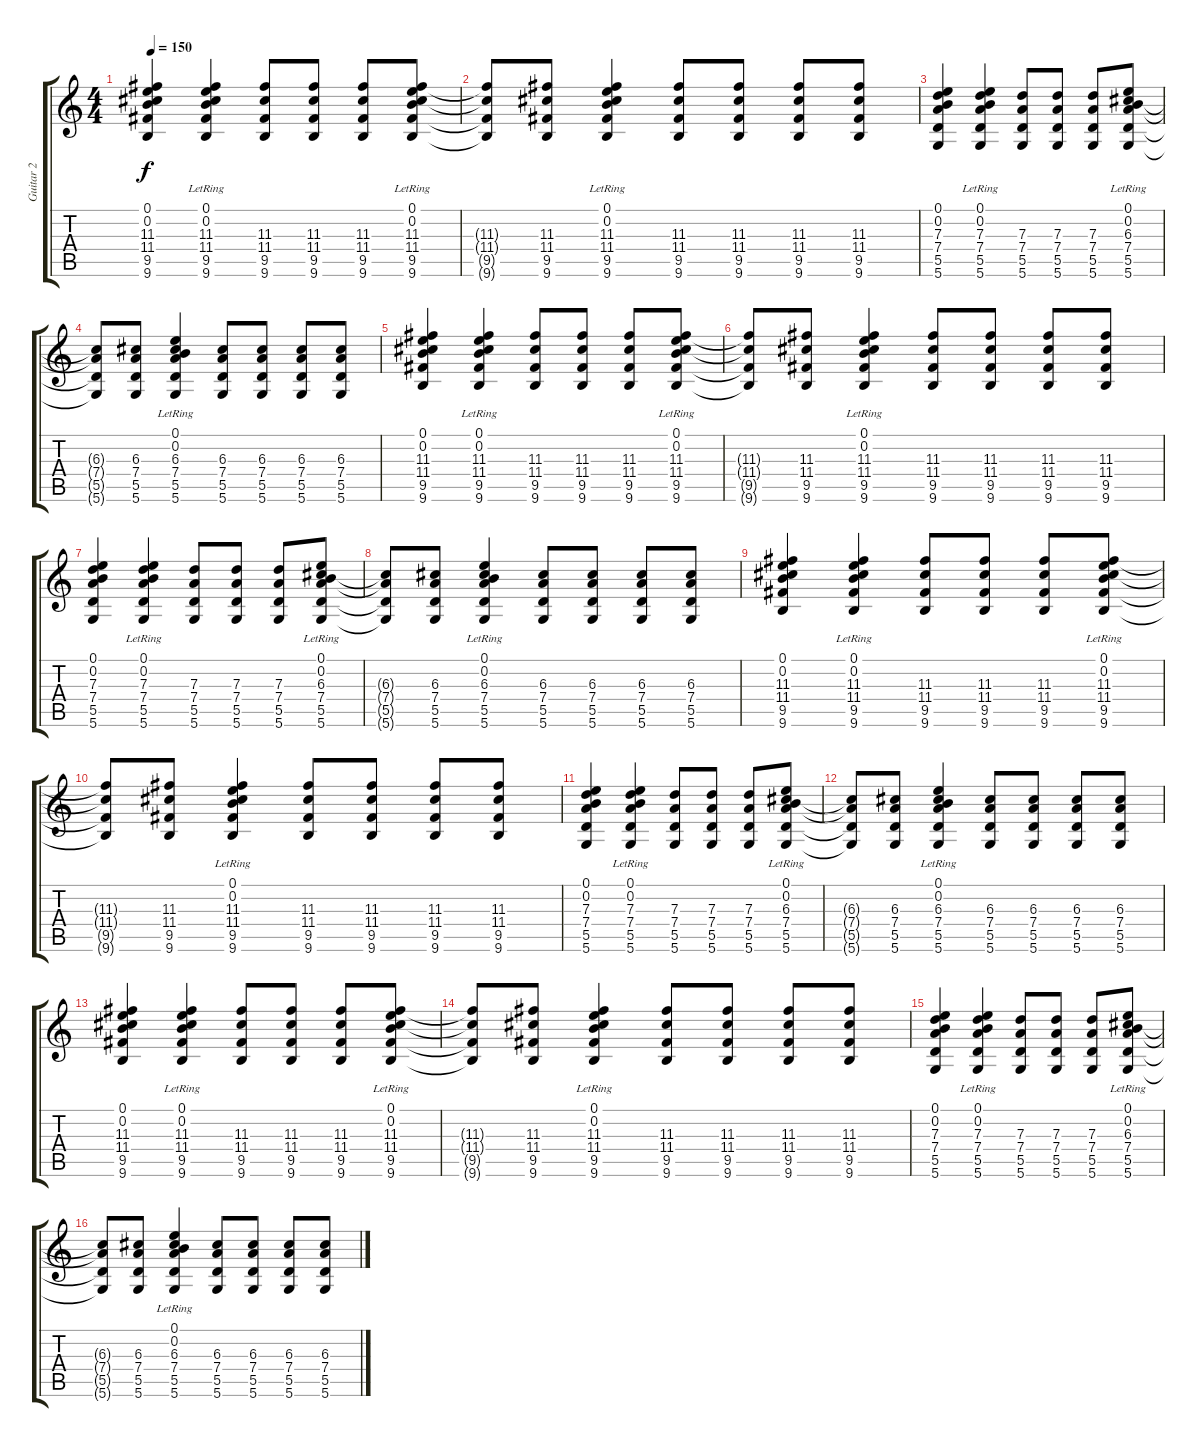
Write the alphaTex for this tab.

\track ("Guitar 2" "Guitar 2") {instrument overdrivenguitar}
\staff {score tabs}
\tuning (E4 B3 G3 D3 A2 D2) {hide}
\ts (4 4)
\tempo 150
\clef g2
\ks c
(0.1 0.2 11.3 11.4 9.5 9.6).4{dy f} (0.1{lr} 0.2{lr} 11.3 11.4 9.5 9.6).4 (11.3 11.4 9.5 9.6).8 (11.3 11.4 9.5 9.6).8 (11.3 11.4 9.5 9.6).8 (0.1{lr} 0.2{lr} 11.3 11.4 9.5 9.6).8 |
(11.3{t} 11.4{t} 9.5{t} 9.6{t}).8 (11.3 11.4 9.5 9.6).8 (0.1{lr} 0.2{lr} 11.3 11.4 9.5 9.6).4 (11.3 11.4 9.5 9.6).8 (11.3 11.4 9.5 9.6).8 (11.3 11.4 9.5 9.6).8 (11.3 11.4 9.5 9.6).8 |
(0.1 0.2 7.3 7.4 5.5 5.6).4 (0.1{lr} 0.2{lr} 7.3 7.4 5.5 5.6).4 (7.3 7.4 5.5 5.6).8 (7.3 7.4 5.5 5.6).8 (7.3 7.4 5.5 5.6).8 (0.1{lr} 0.2{lr} 6.3 7.4 5.5 5.6).8 |
(6.3{t} 7.4{t} 5.5{t} 5.6{t}).8 (6.3 7.4 5.5 5.6).8 (0.1{lr} 0.2{lr} 6.3 7.4 5.5 5.6).4 (6.3 7.4 5.5 5.6).8 (6.3 7.4 5.5 5.6).8 (6.3 7.4 5.5 5.6).8 (6.3 7.4 5.5 5.6).8 |
(0.1 0.2 11.3 11.4 9.5 9.6).4 (0.1{lr} 0.2{lr} 11.3 11.4 9.5 9.6).4 (11.3 11.4 9.5 9.6).8 (11.3 11.4 9.5 9.6).8 (11.3 11.4 9.5 9.6).8 (0.1{lr} 0.2{lr} 11.3 11.4 9.5 9.6).8 |
(11.3{t} 11.4{t} 9.5{t} 9.6{t}).8 (11.3 11.4 9.5 9.6).8 (0.1{lr} 0.2{lr} 11.3 11.4 9.5 9.6).4 (11.3 11.4 9.5 9.6).8 (11.3 11.4 9.5 9.6).8 (11.3 11.4 9.5 9.6).8 (11.3 11.4 9.5 9.6).8 |
(0.1 0.2 7.3 7.4 5.5 5.6).4 (0.1{lr} 0.2{lr} 7.3 7.4 5.5 5.6).4 (7.3 7.4 5.5 5.6).8 (7.3 7.4 5.5 5.6).8 (7.3 7.4 5.5 5.6).8 (0.1{lr} 0.2{lr} 6.3 7.4 5.5 5.6).8 |
(6.3{t} 7.4{t} 5.5{t} 5.6{t}).8 (6.3 7.4 5.5 5.6).8 (0.1{lr} 0.2{lr} 6.3 7.4 5.5 5.6).4 (6.3 7.4 5.5 5.6).8 (6.3 7.4 5.5 5.6).8 (6.3 7.4 5.5 5.6).8 (6.3 7.4 5.5 5.6).8 |
(0.1 0.2 11.3 11.4 9.5 9.6).4 (0.1{lr} 0.2{lr} 11.3 11.4 9.5 9.6).4 (11.3 11.4 9.5 9.6).8 (11.3 11.4 9.5 9.6).8 (11.3 11.4 9.5 9.6).8 (0.1{lr} 0.2{lr} 11.3 11.4 9.5 9.6).8 |
(11.3{t} 11.4{t} 9.5{t} 9.6{t}).8 (11.3 11.4 9.5 9.6).8 (0.1{lr} 0.2{lr} 11.3 11.4 9.5 9.6).4 (11.3 11.4 9.5 9.6).8 (11.3 11.4 9.5 9.6).8 (11.3 11.4 9.5 9.6).8 (11.3 11.4 9.5 9.6).8 |
(0.1 0.2 7.3 7.4 5.5 5.6).4 (0.1{lr} 0.2{lr} 7.3 7.4 5.5 5.6).4 (7.3 7.4 5.5 5.6).8 (7.3 7.4 5.5 5.6).8 (7.3 7.4 5.5 5.6).8 (0.1{lr} 0.2{lr} 6.3 7.4 5.5 5.6).8 |
(6.3{t} 7.4{t} 5.5{t} 5.6{t}).8 (6.3 7.4 5.5 5.6).8 (0.1{lr} 0.2{lr} 6.3 7.4 5.5 5.6).4 (6.3 7.4 5.5 5.6).8 (6.3 7.4 5.5 5.6).8 (6.3 7.4 5.5 5.6).8 (6.3 7.4 5.5 5.6).8 |
(0.1 0.2 11.3 11.4 9.5 9.6).4 (0.1{lr} 0.2{lr} 11.3 11.4 9.5 9.6).4 (11.3 11.4 9.5 9.6).8 (11.3 11.4 9.5 9.6).8 (11.3 11.4 9.5 9.6).8 (0.1{lr} 0.2{lr} 11.3 11.4 9.5 9.6).8 |
(11.3{t} 11.4{t} 9.5{t} 9.6{t}).8 (11.3 11.4 9.5 9.6).8 (0.1{lr} 0.2{lr} 11.3 11.4 9.5 9.6).4 (11.3 11.4 9.5 9.6).8 (11.3 11.4 9.5 9.6).8 (11.3 11.4 9.5 9.6).8 (11.3 11.4 9.5 9.6).8 |
(0.1 0.2 7.3 7.4 5.5 5.6).4 (0.1{lr} 0.2{lr} 7.3 7.4 5.5 5.6).4 (7.3 7.4 5.5 5.6).8 (7.3 7.4 5.5 5.6).8 (7.3 7.4 5.5 5.6).8 (0.1{lr} 0.2{lr} 6.3 7.4 5.5 5.6).8 |
(6.3{t} 7.4{t} 5.5{t} 5.6{t}).8 (6.3 7.4 5.5 5.6).8 (0.1{lr} 0.2{lr} 6.3 7.4 5.5 5.6).4 (6.3 7.4 5.5 5.6).8 (6.3 7.4 5.5 5.6).8 (6.3 7.4 5.5 5.6).8 (6.3 7.4 5.5 5.6).8
